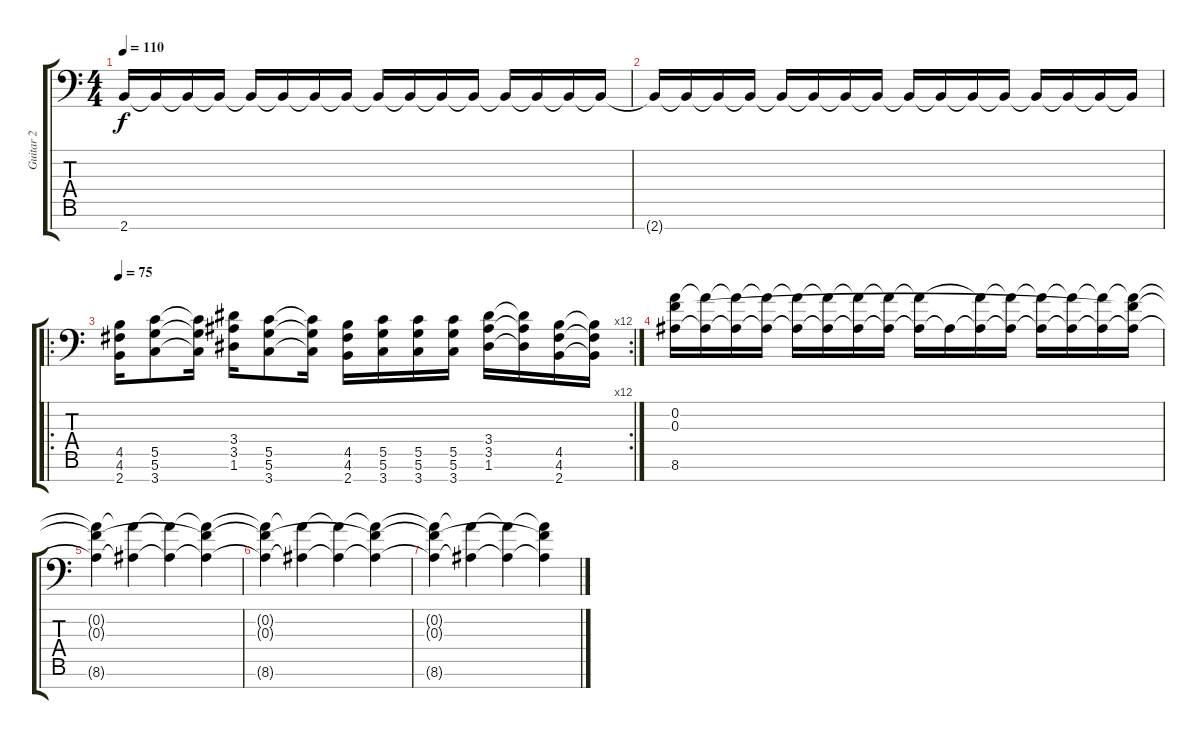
\track ("Guitar 2" "Guitar 2") {instrument distortionguitar}
\staff {score tabs}
\tuning (D4 A3 F3 C3 G2 D2 A1) {hide}
\ts (4 4)
\tempo 110
\clef f4
\ks c
2.7{t}.16{dy f} 2.7{t}.16 2.7{t}.16 2.7{t}.16 2.7{t}.16 2.7{t}.16 2.7{t}.16 2.7{t}.16 2.7{t}.16 2.7{t}.16 2.7{t}.16 2.7{t}.16 2.7{t}.16 2.7{t}.16 2.7{t}.16 2.7{t}.16 |
2.7{t}.16 2.7{t}.16 2.7{t}.16 2.7{t}.16 2.7{t}.16 2.7{t}.16 2.7{t}.16 2.7{t}.16 2.7{t}.16 2.7{t}.16 2.7{t}.16 2.7{t}.16 2.7{t}.16 2.7{t}.16 2.7{t}.16 2.7{t}.16 |
\ro
\rc 12
\tempo 75
(4.5 4.6 2.7).16 (5.5 5.6 3.7).8 (5.5{t} 5.6{t} 3.7{t}).16 (3.4 3.5 1.6).16 (5.5 5.6 3.7).8 (5.5{t} 5.6{t} 3.7{t}).16 (4.5 4.6 2.7).16 (5.5 5.6 3.7).16 (5.5 5.6 3.7).16 (5.5 5.6 3.7).16 (3.4 3.5 1.6).16 (3.4{t} 3.5{t} 1.6{t}).16 (4.5 4.6 2.7).16 (4.5{t} 4.6{t} 2.7{t}).16 |
(0.2 0.3 8.6).16 (0.2{t} 8.6{t}).16 (0.2{t} 8.6{t}).16 (0.2{t} 8.6{t}).16 (0.2{t} 8.6{t}).16 (0.2{t} 8.6{t}).16 (0.2{t} 8.6{t}).16 (0.2{t} 8.6{t}).16 (0.2{t} 8.6{t}).16 8.6{t}.16 (0.2{t} 8.6{t}).16 (0.2{t} 8.6{t}).16 (0.2{t} 8.6{t}).16 (0.2{t} 8.6{t}).16 (0.2{t} 8.6{t}).16 (0.2{t} 0.3{t} 8.6{t}).16 |
(0.2{t} 0.3{t} 8.6{t}).4 (0.2{t} 8.6{t}).4 (0.2{t} 8.6{t}).4 (0.2{t} 0.3{t} 8.6{t}).4 |
(0.2{t} 0.3{t} 8.6{t}).4 (0.2{t} 8.6{t}).4 (0.2{t} 8.6{t}).4 (0.2{t} 0.3{t} 8.6{t}).4 |
(0.2{t} 0.3{t} 8.6{t}).4 (0.2{t} 8.6{t}).4 (0.2{t} 8.6{t}).4 (0.2{t} 0.3{t} 8.6{t}).4
